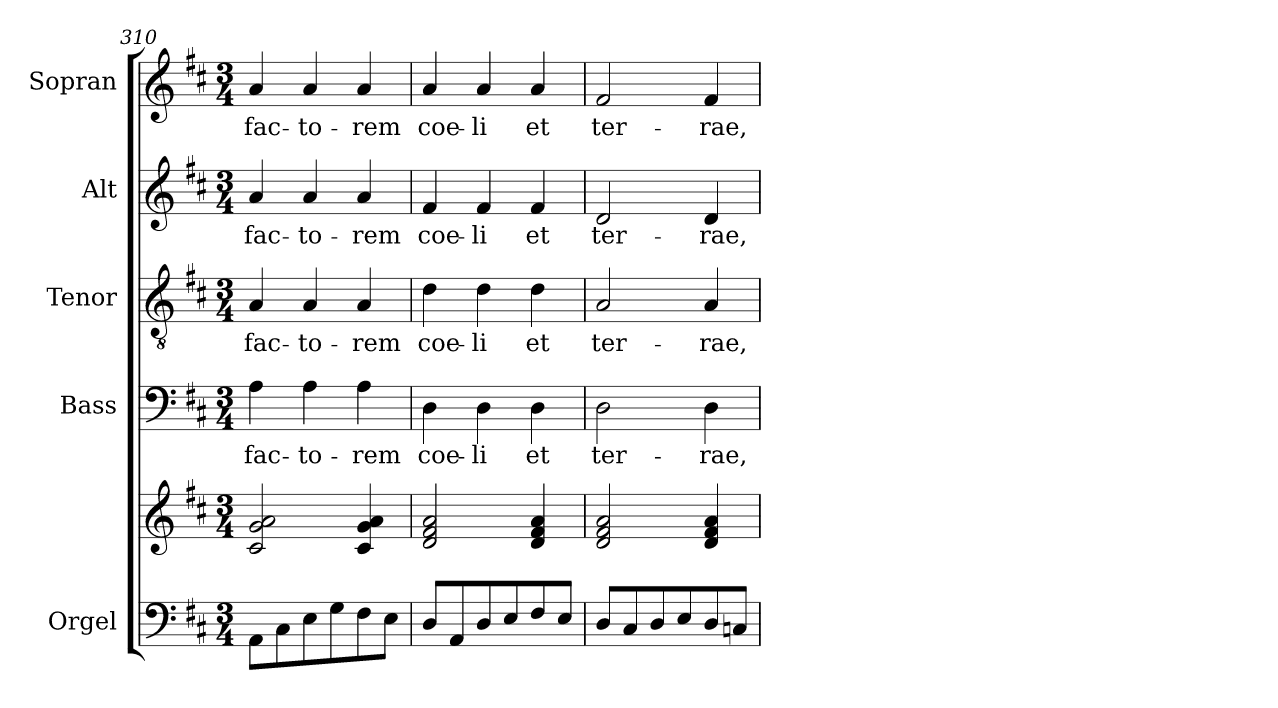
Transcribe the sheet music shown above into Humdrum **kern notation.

**kern	**kern	**kern	**text	**kern	**text	**kern	**text	**kern	**text
*part5	*part5	*part4	*part4	*part3	*part3	*part2	*part2	*part1	*part1
*staff6	*staff5	*staff4	*staff4	*staff3	*staff3	*staff2	*staff2	*staff1	*staff1
*I"Orgel	*	*I"Bass	*	*I"Tenor	*	*I"Alt	*	*I"Sopran	*
*I'Org.	*	*I'B.	*	*I'T.	*	*I'A.	*	*I'S.	*
*clefF4	*clefG2	*clefF4	*	*clefGv2	*	*clefG2	*	*clefG2	*
*k[f#c#]	*k[f#c#]	*k[f#c#]	*	*k[f#c#]	*	*k[f#c#]	*	*k[f#c#]	*
*D:	*D:	*D:	*	*D:	*	*D:	*	*D:	*
*M3/4	*M3/4	*M3/4	*	*M3/4	*	*M3/4	*	*M3/4	*
=310	=310	=310	=310	=310	=310	=310	=310	=310	=310
!	!	!	!LO:LY:b	!	!LO:LY:b	!	!LO:LY:b	!	!LO:LY:b
8AA\L	2c#/ 2g/ 2a/	4A\	fac-	4A/	fac-	4a/	fac-	4a/	fac-
8C#\	.	.	.	.	.	.	.	.	.
!	!	!	!LO:LY:b	!	!LO:LY:b	!	!LO:LY:b	!	!LO:LY:b
8E\	.	4A\	-to-	4A/	-to-	4a/	-to-	4a/	-to-
8G\	.	.	.	.	.	.	.	.	.
!	!	!	!LO:LY:b	!	!LO:LY:b	!	!LO:LY:b	!	!LO:LY:b
8F#\	4c#/ 4g/ 4a/	4A\	-rem	4A/	-rem	4a/	-rem	4a/	-rem
8E\J	.	.	.	.	.	.	.	.	.
=311	=311	=311	=311	=311	=311	=311	=311	=311	=311
!	!	!	!LO:LY:b	!	!LO:LY:b	!	!LO:LY:b	!	!LO:LY:b
8D/L	2d/ 2f#/ 2a/	4D\	coe-	4d\	coe-	4f#/	coe-	4a/	coe-
8AA/	.	.	.	.	.	.	.	.	.
!	!	!	!LO:LY:b	!	!LO:LY:b	!	!LO:LY:b	!	!LO:LY:b
8D/	.	4D\	-li	4d\	-li	4f#/	-li	4a/	-li
8E/	.	.	.	.	.	.	.	.	.
!	!	!	!LO:LY:b	!	!LO:LY:b	!	!LO:LY:b	!	!LO:LY:b
8F#/	4d/ 4f#/ 4a/	4D\	et	4d\	et	4f#/	et	4a/	et
8E/J	.	.	.	.	.	.	.	.	.
=312	=312	=312	=312	=312	=312	=312	=312	=312	=312
!	!	!	!LO:LY:b	!	!LO:LY:b	!	!LO:LY:b	!	!LO:LY:b
8D/L	2d/ 2f#/ 2a/	2D\	ter-	2A/	ter-	2d/	ter-	2f#/	ter-
8C#/	.	.	.	.	.	.	.	.	.
8D/	.	.	.	.	.	.	.	.	.
8E/	.	.	.	.	.	.	.	.	.
!	!	!	!LO:LY:b	!	!LO:LY:b	!	!LO:LY:b	!	!LO:LY:b
8D/	4d/ 4f#/ 4a/	4D\	-rae,	4A/	-rae,	4d/	-rae,	4f#/	-rae,
8Cn/J	.	.	.	.	.	.	.	.	.
=	=	=	=	=	=	=	=	=	=
*-	*-	*-	*-	*-	*-	*-	*-	*-	*-
